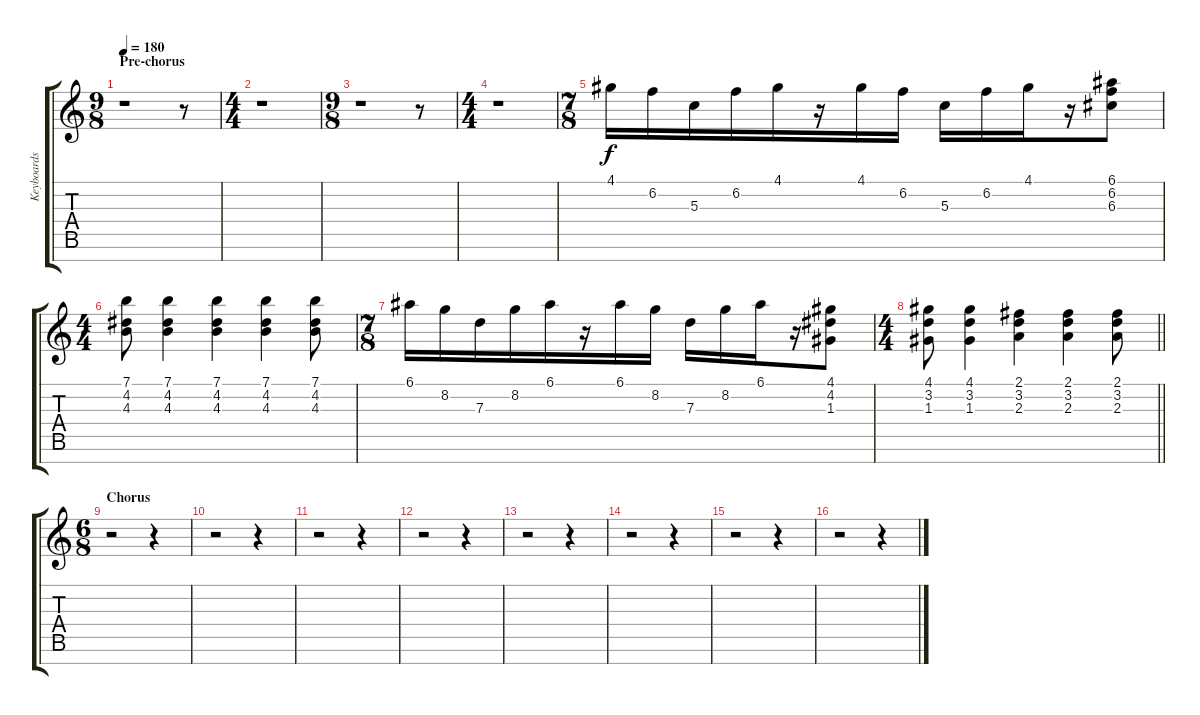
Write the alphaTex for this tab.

\track ("Keyboards" "Keyboards") {instrument lead2sawtooth}
\staff {score tabs}
\tuning (E5 B4 G4 D4 A3 E3 C2) {hide}
\ts (9 8)
\section ("" "Pre-chorus")
\tempo 180
\clef g2
\ks c
r.1{dy f} r.8 |
\ts (4 4)
r.1 |
\ts (9 8)
r.1 r.8 |
\ts (4 4)
r.1 |
\ts (7 8)
4.1.16{volume 16 balance 13} 6.2.16 5.3.16 6.2.16 4.1.16 r.16 4.1.16 6.2.16 5.3.16 6.2.16 4.1.16 r.16 (6.1 6.2 6.3).8 |
\ts (4 4)
(7.1 4.2 4.3).8 (7.1 4.2 4.3).4 (7.1 4.2 4.3).4 (7.1 4.2 4.3).4 (7.1 4.2 4.3).8 |
\ts (7 8)
6.1.16 8.2.16 7.3.16 8.2.16 6.1.16 r.16 6.1.16 8.2.16 7.3.16 8.2.16 6.1.16 r.16 (4.1 4.2 1.3).8 |
\ts (4 4)
\barLineRight lightlight
(4.1 3.2 1.3).8 (4.1 3.2 1.3).4 (2.1 3.2 2.3).4 (2.1 3.2 2.3).4 (2.1 3.2 2.3).8 |
\ts (6 8)
\section ("" "Chorus")
r.2 r.4 |
r.2 r.4 |
r.2 r.4 |
r.2 r.4 |
r.2 r.4 |
r.2 r.4 |
r.2 r.4 |
r.2 r.4
